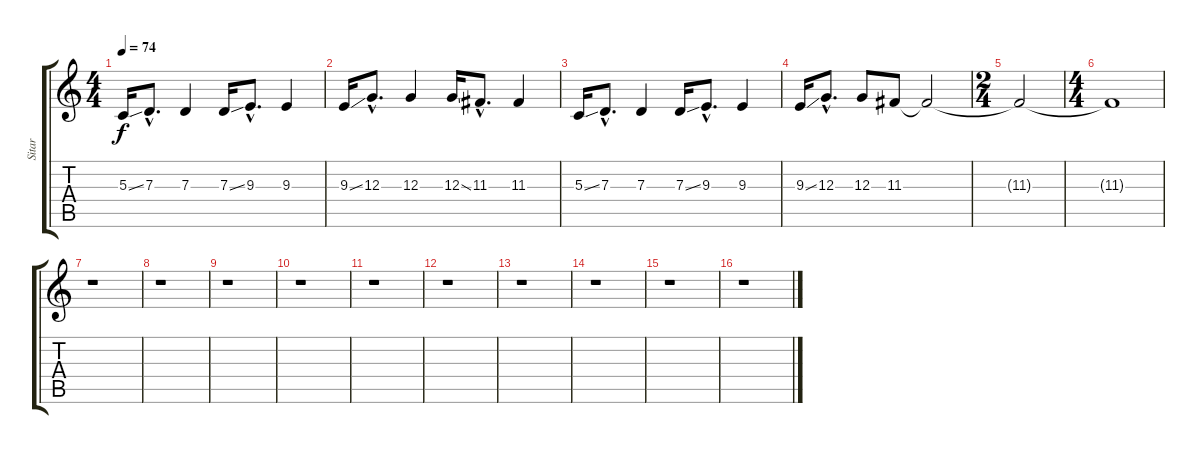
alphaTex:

\track ("Sitar" "Sitar") {instrument sitar}
\staff {score tabs}
\tuning (E4 B3 G3 D3 A2 E2) {hide}
\ts (4 4)
\tempo 74
\clef g2
\ks c
5.3{ss}.16{dy f instrument sitar} 7.3{hac}.8{d} 7.3.4 7.3{ss}.16 9.3{hac}.8{d} 9.3.4 |
9.3{ss}.16 12.3{hac}.8{d} 12.3.4 12.3{ss}.16 11.3{hac}.8{d} 11.3.4 |
5.3{ss}.16 7.3{hac}.8{d} 7.3.4 7.3{ss}.16 9.3{hac}.8{d} 9.3.4 |
9.3{ss}.16 12.3{hac}.8{d} 12.3.8 11.3.8 11.3{t}.2 |
\ts (2 4)
11.3{t}.2 |
\ts (4 4)
11.3{t}.1 |
r.1 |
r.1 |
r.1 |
r.1 |
r.1 |
r.1 |
r.1 |
r.1 |
r.1 |
r.1
